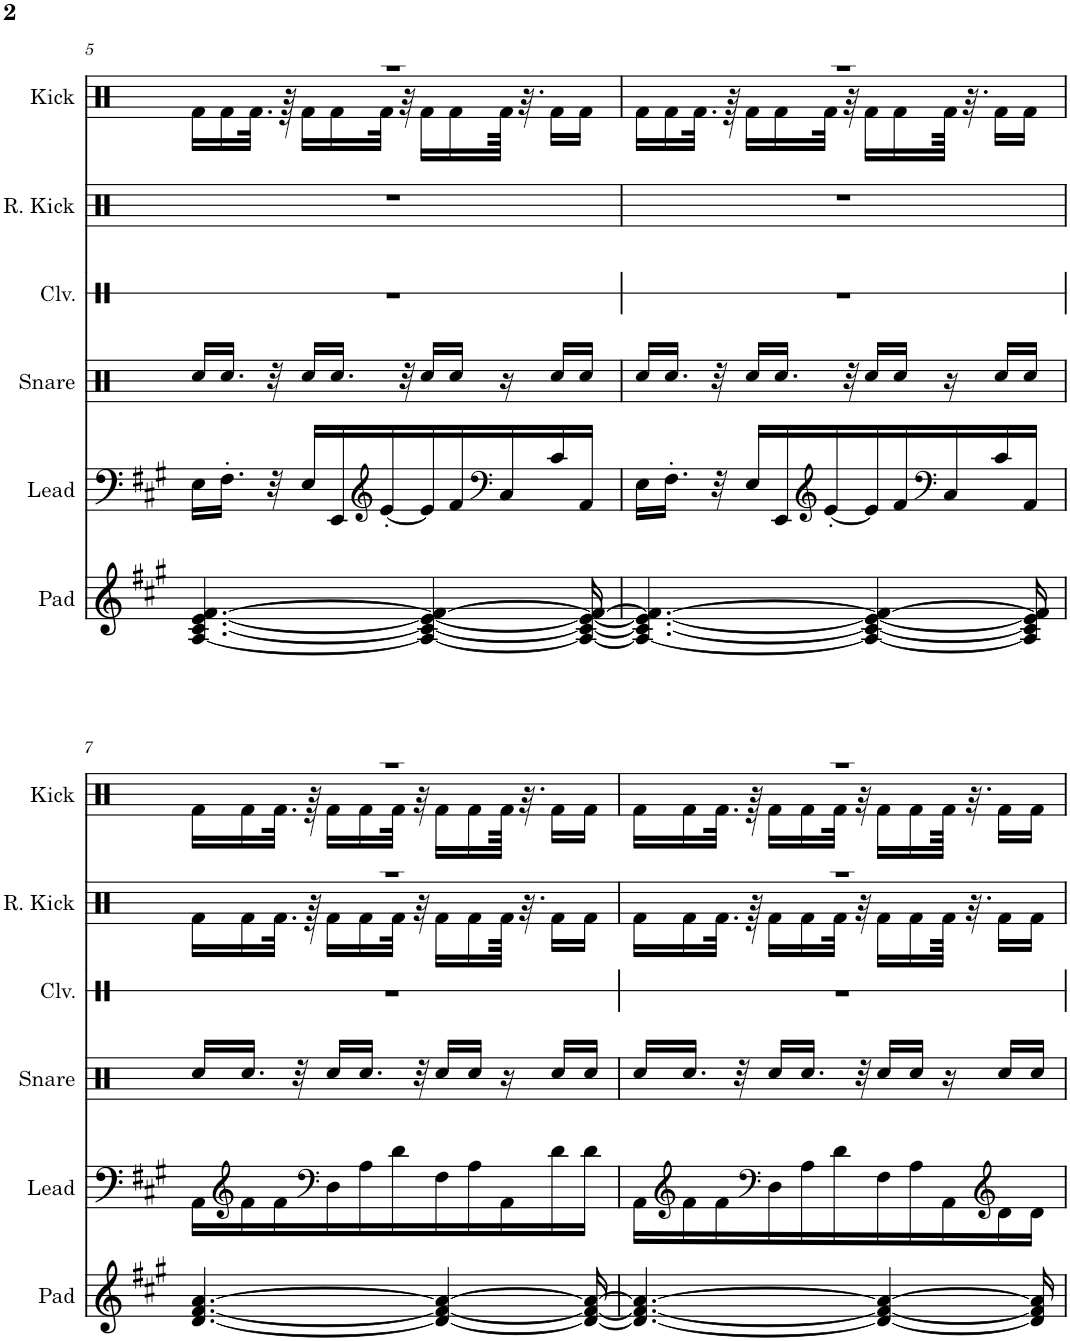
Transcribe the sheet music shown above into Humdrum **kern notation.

**kern	**kern	**kern	**kern	**kern	**kern
*part6	*part5	*part4	*part3	*part2	*part1
*staff6	*staff5	*staff4	*staff3	*staff2	*staff1
*I"Pad	*I"Lead	*I"Snare	*I"Claves	*I"Reverb Kick	*I"Kick
*I'Pad	*I'Lead	*I'Snare	*I'Clv.	*I'R. Kick	*I'Kick
!!LO:PB:g=z
*clefG2	*clefF4	*clefX	*clefX	*clefX	*clefX
*k[f#c#g#]	*k[f#c#g#]	*k[f#c#g#]	*k[f#c#g#]	*k[f#c#g#]	*k[f#c#g#]
*M11/16	*M11/16	*M11/16	*M11/16	*M11/16	*M11/16
=5	=5	=5	=5	=5	=5
*	*	*	*	*	*^
[4.A/ [4.c#/ [4.e/ [4.f#/	16E\LL	16Rcc/LL	16%11r	16%11r	16%11r	16Rf\LL
.	16.F#'\JJ	16.Rcc/JJ	.	.	.	16Rf\
.	.	.	.	.	.	32.Rf\JJk
.	32r	32r	.	.	.	.
.	.	.	.	.	.	64r
.	16E/LL	16Rcc/LL	.	.	.	16Rf\LL
.	16EE/	16.Rcc/JJ	.	.	.	16Rf\
*	*clefG2	*	*	*	*	*
.	[16e'/	.	.	.	.	32Rf\JJk
.	.	32r	.	.	.	32r
4A/_ 4c#/_ 4e/_ 4f#/_	16e/]	16Rcc/LL	.	.	.	16Rf\LL
.	16f#/	16Rcc/JJ	.	.	.	16Rf\
*	*clefF4	*	*	*	*	*
.	16C#/	16r	.	.	.	64Rf\JJkk
.	.	.	.	.	.	32.r
.	16c#/	16Rcc/LL	.	.	.	16Rf\LL
16A/_ 16c#/_ 16e/_ 16f#/_	16AA/JJ	16Rcc/JJ	.	.	.	16Rf\JJ
=6	=6	=6	=6	=6	=6	=6
4.A/_ 4.c#/_ 4.e/_ 4.f#/_	16E\LL	16Rcc/LL	16%11r	16%11r	16%11r	16Rf\LL
.	16.F#'\JJ	16.Rcc/JJ	.	.	.	16Rf\
.	.	.	.	.	.	32.Rf\JJk
.	32r	32r	.	.	.	.
.	.	.	.	.	.	64r
.	16E/LL	16Rcc/LL	.	.	.	16Rf\LL
.	16EE/	16.Rcc/JJ	.	.	.	16Rf\
*	*clefG2	*	*	*	*	*
.	[16e'/	.	.	.	.	32Rf\JJk
.	.	32r	.	.	.	32r
4A/_ 4c#/_ 4e/_ 4f#/_	16e/]	16Rcc/LL	.	.	.	16Rf\LL
.	16f#/	16Rcc/JJ	.	.	.	16Rf\
*	*clefF4	*	*	*	*	*
.	16C#/	16r	.	.	.	64Rf\JJkk
.	.	.	.	.	.	32.r
.	16c#/	16Rcc/LL	.	.	.	16Rf\LL
16A/] 16c#/] 16e/] 16f#/]	16AA/JJ	16Rcc/JJ	.	.	.	16Rf\JJ
!!LO:LB:g=z	!!
=7	=7	=7	=7	=7	=7	=7
*	*	*	*	*^	*	*
[4.d/ [4.f#/ [4.a/	16AA\LL	16Rcc/LL	16%11r	16%11r	16Rf\LL	16%11r	16Rf\LL
*	*clefG2	*	*	*	*	*	*
.	16f#\	16.Rcc/JJ	.	.	16Rf\	.	16Rf\
.	16f#\	.	.	.	32.Rf\JJk	.	32.Rf\JJk
.	.	32r	.	.	.	.	.
.	.	.	.	.	64r	.	64r
*	*clefF4	*	*	*	*	*	*
.	16D\	16Rcc/LL	.	.	16Rf\LL	.	16Rf\LL
.	16A\	16.Rcc/JJ	.	.	16Rf\	.	16Rf\
.	16d\	.	.	.	32Rf\JJk	.	32Rf\JJk
.	.	32r	.	.	32r	.	32r
4d/_ 4f#/_ 4a/_	16F#\	16Rcc/LL	.	.	16Rf\LL	.	16Rf\LL
.	16A\	16Rcc/JJ	.	.	16Rf\	.	16Rf\
.	16AA\	16r	.	.	64Rf\JJkk	.	64Rf\JJkk
.	.	.	.	.	32.r	.	32.r
.	16d\	16Rcc/LL	.	.	16Rf\LL	.	16Rf\LL
16d/_ 16f#/_ 16a/_	16d\JJ	16Rcc/JJ	.	.	16Rf\JJ	.	16Rf\JJ
=8	=8	=8	=8	=8	=8	=8	=8
4.d/_ 4.f#/_ 4.a/_	16AA\LL	16Rcc/LL	16%11r	16%11r	16Rf\LL	16%11r	16Rf\LL
*	*clefG2	*	*	*	*	*	*
.	16f#\	16.Rcc/JJ	.	.	16Rf\	.	16Rf\
.	16f#\	.	.	.	32.Rf\JJk	.	32.Rf\JJk
.	.	32r	.	.	.	.	.
.	.	.	.	.	64r	.	64r
*	*clefF4	*	*	*	*	*	*
.	16D\	16Rcc/LL	.	.	16Rf\LL	.	16Rf\LL
.	16A\	16.Rcc/JJ	.	.	16Rf\	.	16Rf\
.	16d\	.	.	.	32Rf\JJk	.	32Rf\JJk
.	.	32r	.	.	32r	.	32r
4d/_ 4f#/_ 4a/_	16F#\	16Rcc/LL	.	.	16Rf\LL	.	16Rf\LL
.	16A\	16Rcc/JJ	.	.	16Rf\	.	16Rf\
.	16AA\	16r	.	.	64Rf\JJkk	.	64Rf\JJkk
.	.	.	.	.	32.r	.	32.r
*	*clefG2	*	*	*	*	*	*
.	16d\	16Rcc/LL	.	.	16Rf\LL	.	16Rf\LL
16d/] 16f#/] 16a/]	16d\JJ	16Rcc/JJ	.	.	16Rf\JJ	.	16Rf\JJ
*	*	*	*	*v	*v	*	*
*	*	*	*	*	*v	*v
=	=	=	=	=	=
*-	*-	*-	*-	*-	*-
